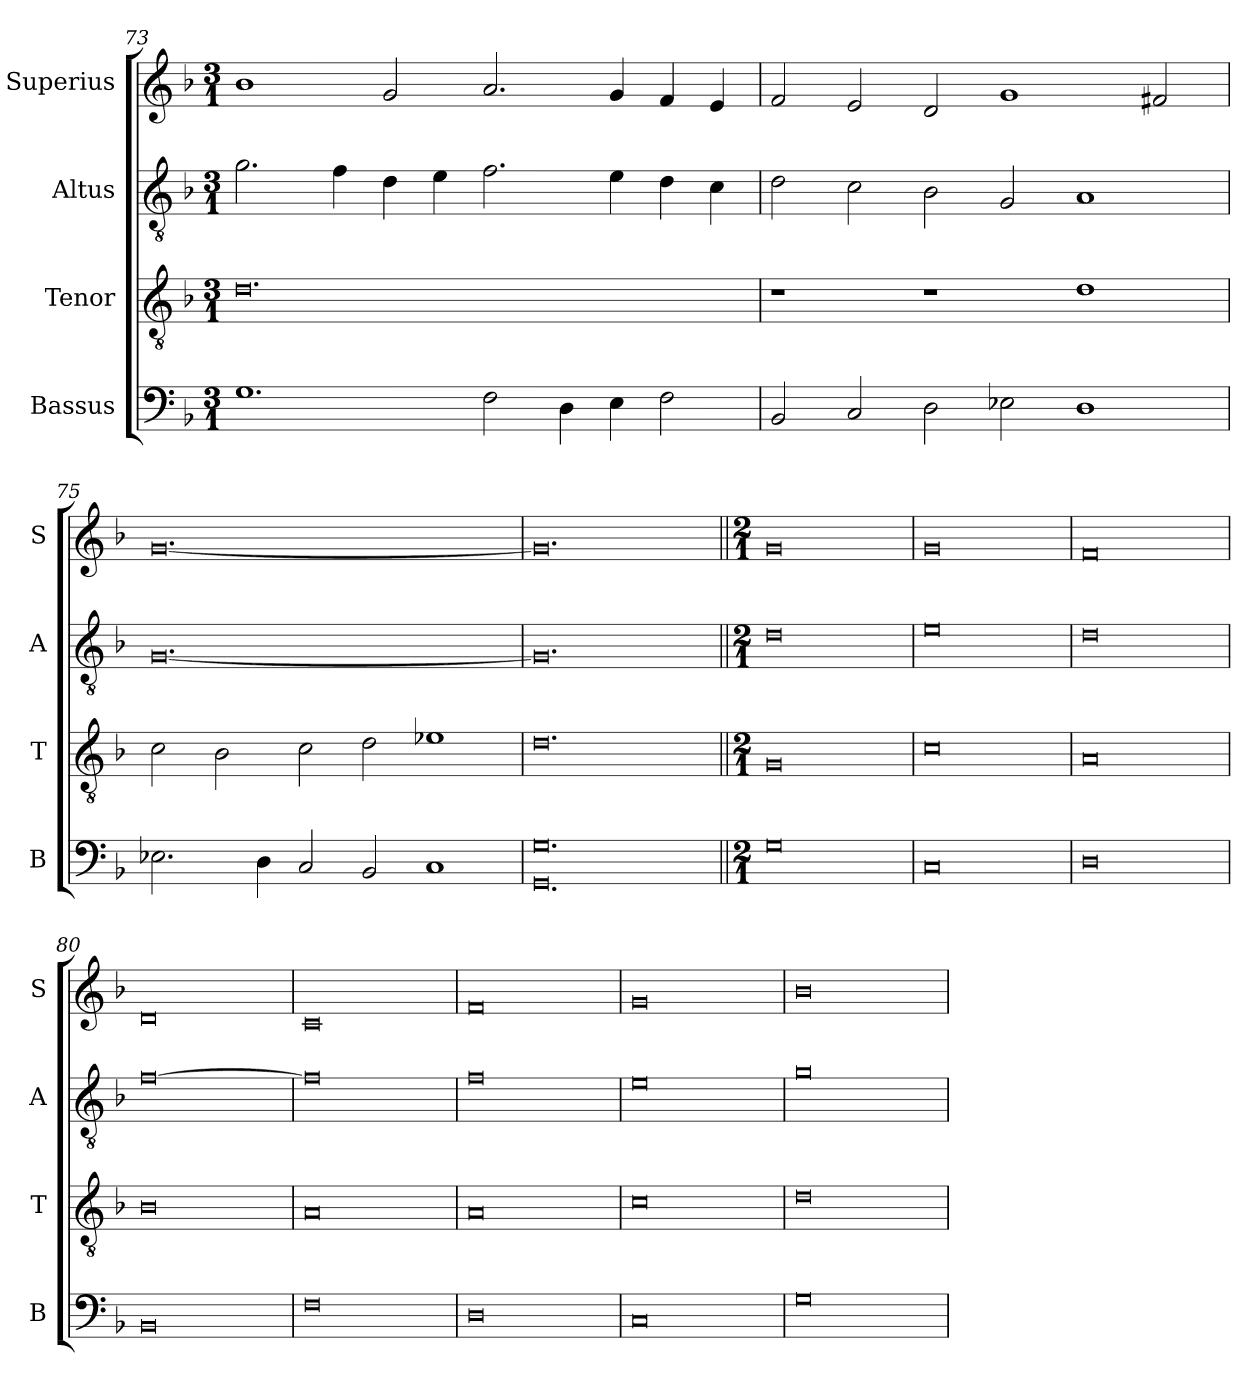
**kern	**kern	**kern	**kern
*part4	*part3	*part2	*part1
*staff4	*staff3	*staff2	*staff1
*I"Bassus	*I"Tenor	*I"Altus	*I"Superius
*I'B	*I'T	*I'A	*I'S
*clefF4	*clefGv2	*clefGv2	*clefG2
*k[b-]	*k[b-]	*k[b-]	*k[b-]
*M3/1	*M3/1	*M3/1	*M3/1
=73	=73	=73	=73
1.G	0.d	2.g\	1b-
.	.	4f\	.
.	.	4d\	2g/
.	.	4e\	.
2F\	.	2.f\	2.a/
4D\	.	.	.
4E\	.	4e\	4g/
2F\	.	4d\	4f/
.	.	4c\	4e/
=74	=74	=74	=74
2BB-/	1r	2d\	2f/
2C/	.	2c\	2e/
2D\	1r	2B-\	2d/
2E-X\	.	2G/	1g
1D	1d	1A	.
.	.	.	2f#X/
=75	=75	=75	=75
2.E-X\	2c\	[0.G	[0.g
.	2B-\	.	.
4D\	.	.	.
2C/	2c\	.	.
2BB-/	2d\	.	.
1C	1e-X	.	.
=76	=76	=76	=76
*^	*	*	*
0.GG\	0.G/	0.d	0.G]	0.g]
*v	*v	*	*	*
!!LO:LB:g=z
=77||	=77||	=77||	=77||
*M2/1	*M2/1	*M2/1	*M2/1
0G	0G	0d	0g
=78	=78	=78	=78
0C	0c	0e	0g
=79	=79	=79	=79
0D	0A	0d	0f
=80	=80	=80	=80
0BB-	0B-	[0f	0d
=81	=81	=81	=81
0F	0A	0f]	0c
=82	=82	=82	=82
0D	0A	0f	0f
=83	=83	=83	=83
0C	0c	0e	0g
=84	=84	=84	=84
0G	0d	0g	0b-
=	=	=	=
*-	*-	*-	*-
